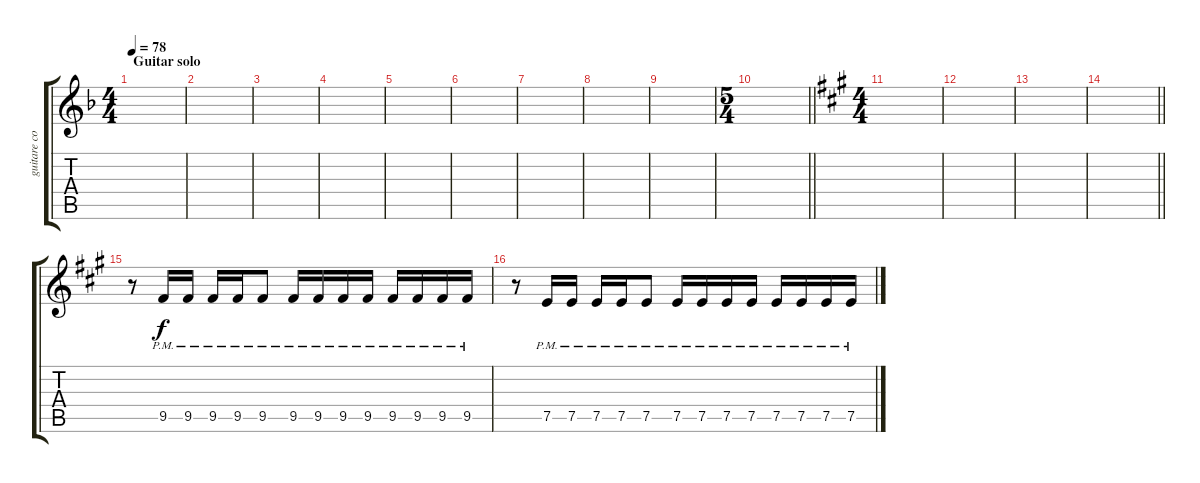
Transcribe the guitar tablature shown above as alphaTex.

\track ("guitare cocotte" "guitare co") {instrument electricguitarmuted}
\staff {score tabs}
\tuning (E4 B3 G3 D3 A2 E2) {hide}
\ts (4 4)
\section ("" "Guitar solo")
\tempo 78
\clef g2
\ks dminor
|
|
|
|
|
|
|
|
|
\ts (5 4)
\barLineRight lightlight
|
\ts (4 4)
\ks f#minor
|
|
|
\barLineRight lightlight
|
r.8 9.5{pm}.16 9.5{pm}.16 9.5{pm}.16 9.5{pm}.16 9.5{pm}.8 9.5{pm}.16 9.5{pm}.16 9.5{pm}.16 9.5{pm}.16 9.5{pm}.16 9.5{pm}.16 9.5{pm}.16 9.5{pm}.16 |
r.8 7.5{pm}.16 7.5{pm}.16 7.5{pm}.16 7.5{pm}.16 7.5{pm}.8 7.5{pm}.16 7.5{pm}.16 7.5{pm}.16 7.5{pm}.16 7.5{pm}.16 7.5{pm}.16 7.5{pm}.16 7.5{pm}.16
